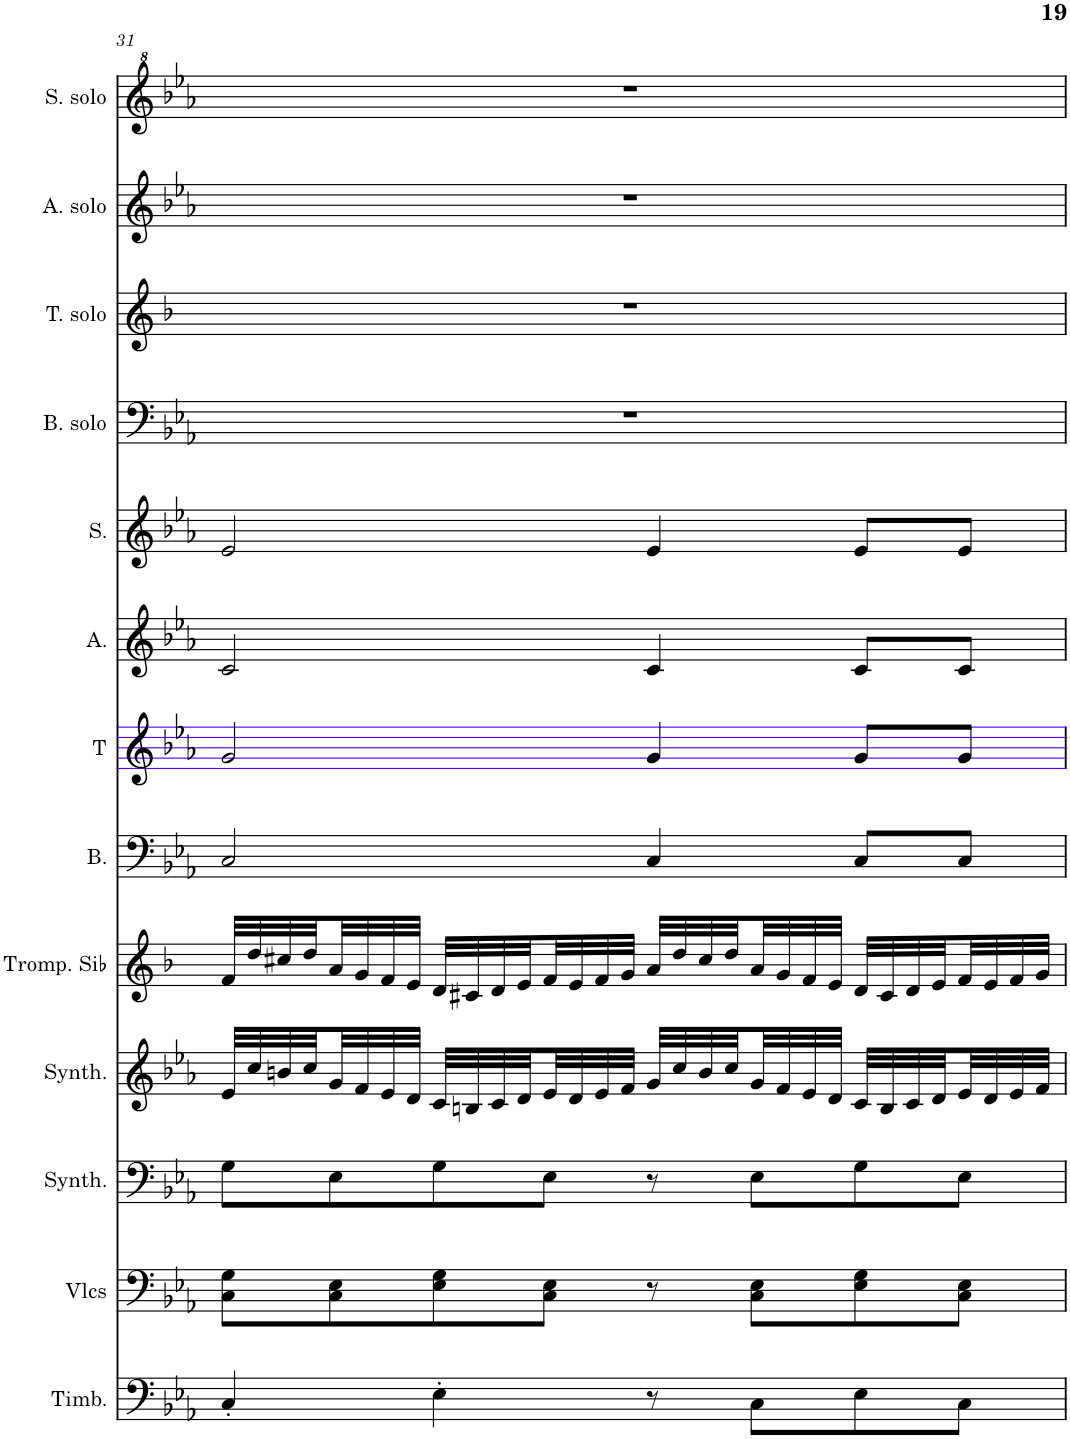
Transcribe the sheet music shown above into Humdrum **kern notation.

**kern	**kern	**kern	**kern	**kern	**kern	**kern	**kern	**kern	**kern	**kern	**kern	**kern
*part13	*part12	*part11	*part10	*part9	*part8	*part7	*part6	*part5	*part4	*part3	*part2	*part1
*staff13	*staff12	*staff11	*staff10	*staff9	*staff8	*staff7	*staff6	*staff5	*staff4	*staff3	*staff2	*staff1
*I"Timbales, Staff-1	*I"Violoncelles, D'Bass/Strings, etc	*I"Synthétiseur d'instruments à cordes, Synth strings, etc	*I"Synthétiseur d'instruments à cordes, Synth strings 2	*I"Trompette en Sib, 1st violins	*I"Basse	*I"Ténors	*I"Alto	*I"Soprano	*I"Bases Solo	*I"Ténor solo	*I"Alto solo	*I"Soprano Solo
*I'Timb.	*I'Vlcs	*I'Synth.	*I'Synth.	*I'Tromp. Sib	*I'B.	*I'T	*I'A.	*I'S.	*I'B. solo	*I'T. solo	*I'A. solo	*I'S. solo
!!LO:PB:g=z
*clefF4	*clefF4	*clefF4	*clefG2	*clefG2	*clefF4	*clefG2	*clefG2	*clefG2	*clefF4	*clefG2	*clefG2	*clefG^2
*	*	*	*	*Trd1c2	*	*	*	*	*	*Trd8c14	*	*
*k[b-e-a-]	*k[b-e-a-]	*k[b-e-a-]	*k[b-e-a-]	*k[b-]	*k[b-e-a-]	*k[b-e-a-]	*k[b-e-a-]	*k[b-e-a-]	*k[b-e-a-]	*k[b-]	*k[b-e-a-]	*k[b-e-a-]
*M4/4	*M4/4	*M4/4	*M4/4	*M4/4	*M4/4	*M4/4	*M4/4	*M4/4	*M4/4	*M4/4	*M4/4	*M4/4
=31	=31	=31	=31	=31	=31	=31	=31	=31	=31	=31	=31	=31
4C'/	8C\ 8G\L	8G\L	32e-/LLL	32f/LLL	2C/	2g/	2c/	2e-/	1r	1r	1r	1r
.	.	.	32cc/	32dd/	.	.	.	.	.	.	.	.
.	.	.	32bn/	32cc#X/	.	.	.	.	.	.	.	.
.	.	.	32cc/	32dd/	.	.	.	.	.	.	.	.
.	8C\ 8E-\	8E-\	32g/	32a/	.	.	.	.	.	.	.	.
.	.	.	32f/	32g/	.	.	.	.	.	.	.	.
.	.	.	32e-/	32f/	.	.	.	.	.	.	.	.
.	.	.	32d/JJJ	32e/JJJ	.	.	.	.	.	.	.	.
4E-'\	8E-\ 8G\	8G\	32c/LLL	32d/LLL	.	.	.	.	.	.	.	.
.	.	.	32Bn/	32c#X/	.	.	.	.	.	.	.	.
.	.	.	32c/	32d/	.	.	.	.	.	.	.	.
.	.	.	32d/	32e/	.	.	.	.	.	.	.	.
.	8C\ 8E-\J	8E-\J	32e-/	32f/	.	.	.	.	.	.	.	.
.	.	.	32d/	32e/	.	.	.	.	.	.	.	.
.	.	.	32e-/	32f/	.	.	.	.	.	.	.	.
.	.	.	32f/JJJ	32g/JJJ	.	.	.	.	.	.	.	.
8r	8r	8r	32g/LLL	32a/LLL	4C/	4g/	4c/	4e-/	.	.	.	.
.	.	.	32cc/	32dd/	.	.	.	.	.	.	.	.
.	.	.	32b/	32cc#/	.	.	.	.	.	.	.	.
.	.	.	32cc/	32dd/	.	.	.	.	.	.	.	.
8C\L	8C\ 8E-\L	8E-\L	32g/	32a/	.	.	.	.	.	.	.	.
.	.	.	32f/	32g/	.	.	.	.	.	.	.	.
.	.	.	32e-/	32f/	.	.	.	.	.	.	.	.
.	.	.	32d/JJJ	32e/JJJ	.	.	.	.	.	.	.	.
8E-\	8E-\ 8G\	8G\	32c/LLL	32d/LLL	8C/L	8g/L	8c/L	8e-/L	.	.	.	.
.	.	.	32B/	32c#/	.	.	.	.	.	.	.	.
.	.	.	32c/	32d/	.	.	.	.	.	.	.	.
.	.	.	32d/	32e/	.	.	.	.	.	.	.	.
8C\J	8C\ 8E-\J	8E-\J	32e-/	32f/	8C/J	8g/J	8c/J	8e-/J	.	.	.	.
.	.	.	32d/	32e/	.	.	.	.	.	.	.	.
.	.	.	32e-/	32f/	.	.	.	.	.	.	.	.
.	.	.	32f/JJJ	32g/JJJ	.	.	.	.	.	.	.	.
=	=	=	=	=	=	=	=	=	=	=	=	=
*-	*-	*-	*-	*-	*-	*-	*-	*-	*-	*-	*-	*-
